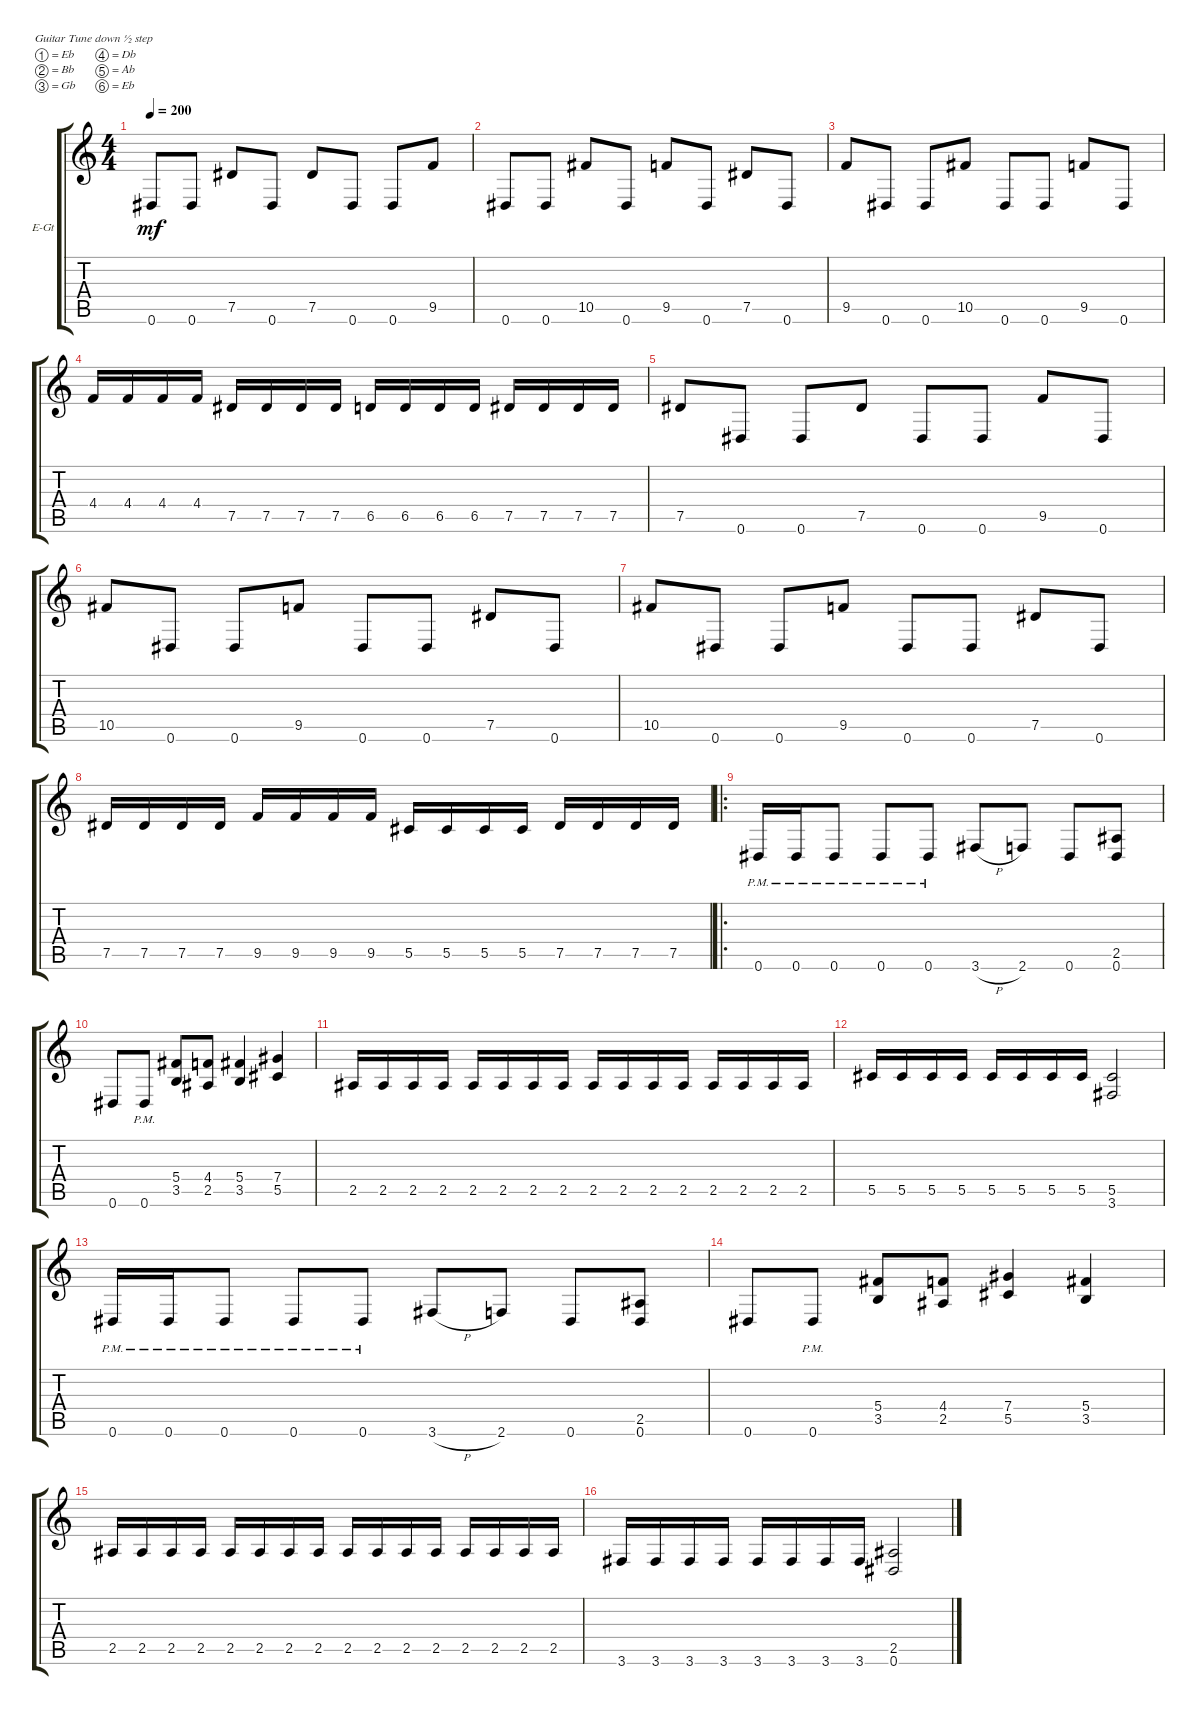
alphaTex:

\bracketExtendMode groupsimilarinstruments
\firstSystemTrackNameOrientation horizontal
\otherSystemsTrackNameOrientation horizontal
\track ("Electric Guitar 2" "E-Gt") {instrument distortionguitar}
\staff {score tabs}
\tuning (Eb4 Bb3 Gb3 Db3 Ab2 Eb2)
\ts (4 4)
\tempo 200
\clef g2
\ks c
0.6.8{dy mf} 0.6.8 7.5.8 0.6.8 7.5.8 0.6.8 0.6.8 9.5.8 |
0.6.8 0.6.8 10.5.8 0.6.8 9.5.8 0.6.8 7.5.8 0.6.8 |
9.5.8 0.6.8 0.6.8 10.5.8 0.6.8 0.6.8 9.5.8 0.6.8 |
4.4.16 4.4.16 4.4.16 4.4.16 7.5.16 7.5.16 7.5.16 7.5.16 6.5.16 6.5.16 6.5.16 6.5.16 7.5.16 7.5.16 7.5.16 7.5.16 |
7.5.8 0.6.8 0.6.8 7.5.8 0.6.8 0.6.8 9.5.8 0.6.8 |
10.5.8 0.6.8 0.6.8 9.5.8 0.6.8 0.6.8 7.5.8 0.6.8 |
10.5.8 0.6.8 0.6.8 9.5.8 0.6.8 0.6.8 7.5.8 0.6.8 |
7.5.16 7.5.16 7.5.16 7.5.16 9.5.16 9.5.16 9.5.16 9.5.16 5.5.16 5.5.16 5.5.16 5.5.16 7.5.16 7.5.16 7.5.16 7.5.16 |
\ro
0.6{pm}.16 0.6{pm}.16 0.6{pm}.8 0.6{pm}.8 0.6{pm}.8 3.6{h}.8 2.6.8 0.6.8 (0.6 2.5).8 |
0.6.8 0.6{pm}.8 (3.5 5.4).8 (2.5 4.4).8 (3.5 5.4).4 (5.5 7.4).4 |
2.5.16 2.5.16 2.5.16 2.5.16 2.5.16 2.5.16 2.5.16 2.5.16 2.5.16 2.5.16 2.5.16 2.5.16 2.5.16 2.5.16 2.5.16 2.5.16 |
5.5.16 5.5.16 5.5.16 5.5.16 5.5.16 5.5.16 5.5.16 5.5.16 (3.6 5.5).2 |
0.6{pm}.16 0.6{pm}.16 0.6{pm}.8 0.6{pm}.8 0.6{pm}.8 3.6{h}.8 2.6.8 0.6.8 (0.6 2.5).8 |
0.6.8 0.6{pm}.8 (3.5 5.4).8 (2.5 4.4).8 (5.5 7.4).4 (3.5 5.4).4 |
2.5.16 2.5.16 2.5.16 2.5.16 2.5.16 2.5.16 2.5.16 2.5.16 2.5.16 2.5.16 2.5.16 2.5.16 2.5.16 2.5.16 2.5.16 2.5.16 |
3.6.16 3.6.16 3.6.16 3.6.16 3.6.16 3.6.16 3.6.16 3.6.16 (0.6 2.5).2
